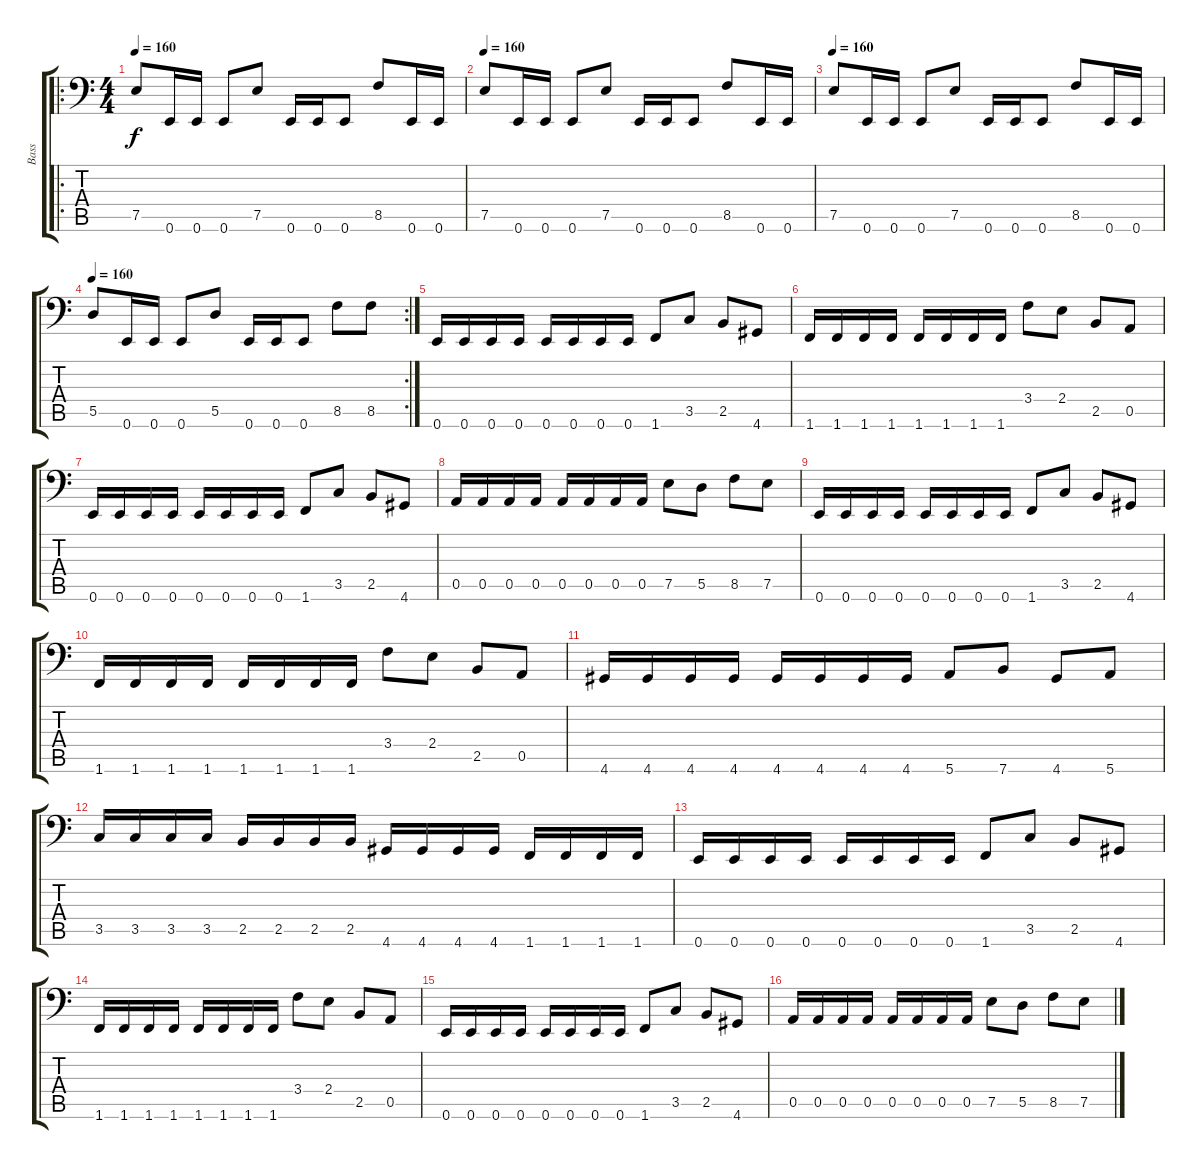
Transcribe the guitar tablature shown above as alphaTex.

\track ("Bass" "Bass") {instrument electricbasspick}
\staff {score tabs}
\tuning (E4 B3 G2 D2 A1 E1) {hide}
\ro
\ts (4 4)
\tempo 160
\clef f4
\ks c
7.5.8{dy f} 0.6.16 0.6.16 0.6.8 7.5.8 0.6.16 0.6.16 0.6.8 8.5.8 0.6.16 0.6.16 |
\tempo 160
7.5.8 0.6.16 0.6.16 0.6.8 7.5.8 0.6.16 0.6.16 0.6.8 8.5.8 0.6.16 0.6.16 |
\tempo 160
7.5.8 0.6.16 0.6.16 0.6.8 7.5.8 0.6.16 0.6.16 0.6.8 8.5.8 0.6.16 0.6.16 |
\rc 2
\tempo 160
5.5.8 0.6.16 0.6.16 0.6.8 5.5.8 0.6.16 0.6.16 0.6.8 8.5.8 8.5.8 |
0.6.16 0.6.16 0.6.16 0.6.16 0.6.16 0.6.16 0.6.16 0.6.16 1.6.8 3.5.8 2.5.8 4.6.8 |
1.6.16 1.6.16 1.6.16 1.6.16 1.6.16 1.6.16 1.6.16 1.6.16 3.4.8 2.4.8 2.5.8 0.5.8 |
0.6.16 0.6.16 0.6.16 0.6.16 0.6.16 0.6.16 0.6.16 0.6.16 1.6.8 3.5.8 2.5.8 4.6.8 |
0.5.16 0.5.16 0.5.16 0.5.16 0.5.16 0.5.16 0.5.16 0.5.16 7.5.8 5.5.8 8.5.8 7.5.8 |
0.6.16 0.6.16 0.6.16 0.6.16 0.6.16 0.6.16 0.6.16 0.6.16 1.6.8 3.5.8 2.5.8 4.6.8 |
1.6.16 1.6.16 1.6.16 1.6.16 1.6.16 1.6.16 1.6.16 1.6.16 3.4.8 2.4.8 2.5.8 0.5.8 |
4.6.16 4.6.16 4.6.16 4.6.16 4.6.16 4.6.16 4.6.16 4.6.16 5.6.8 7.6.8 4.6.8 5.6.8 |
3.5.16 3.5.16 3.5.16 3.5.16 2.5.16 2.5.16 2.5.16 2.5.16 4.6.16 4.6.16 4.6.16 4.6.16 1.6.16 1.6.16 1.6.16 1.6.16 |
0.6.16 0.6.16 0.6.16 0.6.16 0.6.16 0.6.16 0.6.16 0.6.16 1.6.8 3.5.8 2.5.8 4.6.8 |
1.6.16 1.6.16 1.6.16 1.6.16 1.6.16 1.6.16 1.6.16 1.6.16 3.4.8 2.4.8 2.5.8 0.5.8 |
0.6.16 0.6.16 0.6.16 0.6.16 0.6.16 0.6.16 0.6.16 0.6.16 1.6.8 3.5.8 2.5.8 4.6.8 |
0.5.16 0.5.16 0.5.16 0.5.16 0.5.16 0.5.16 0.5.16 0.5.16 7.5.8 5.5.8 8.5.8 7.5.8
